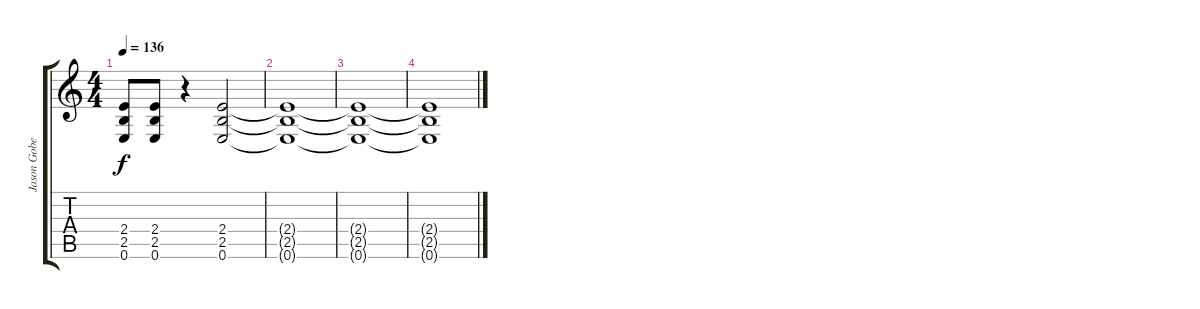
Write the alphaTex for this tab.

\track ("Jason Gobel" "Jason Gobe") {instrument electricguitarclean}
\staff {score tabs}
\tuning (E4 B3 G3 D3 A2 E2) {hide}
\ts (4 4)
\tempo 136
\clef g2
\ks c
(2.4 2.5 0.6).8{dy f} (2.4 2.5 0.6).8 r.4 (2.4 2.5 0.6).2 |
(2.4{t} 2.5{t} 0.6{t}).1 |
(2.4{t} 2.5{t} 0.6{t}).1 |
(2.4{t} 2.5{t} 0.6{t}).1
